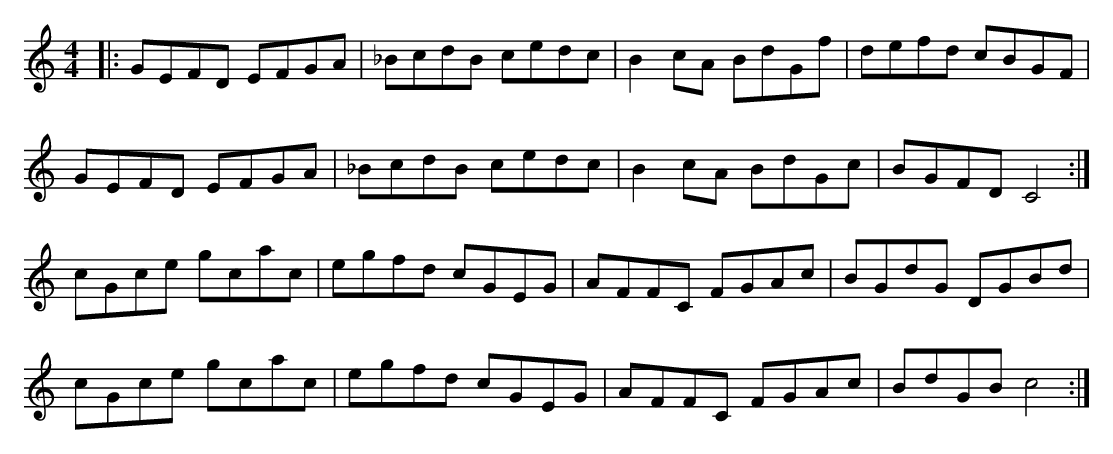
X:1
M:4/4
K:C
|:GEFD EFGA|_BcdB cedc|B2 cA BdGf|defd cBGF|
GEFD EFGA|_BcdB cedc|B2 cA BdGc| BGFD C4:|
cGce gcac|egfd cGEG|AFFC FGAc|BGdG DGBd|
cGce gcac|egfd cGEG|AFFC FGAc|BdGB c4:|
